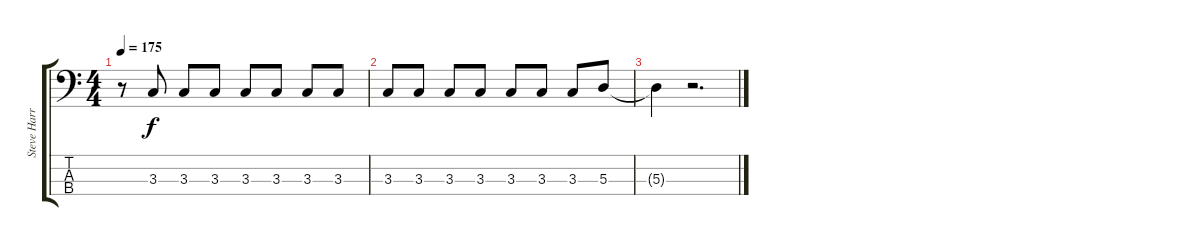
\track ("Steve Harris" "Steve Harr") {instrument electricbassfinger}
\staff {score tabs}
\tuning (G2 D2 A1 D1) {hide}
\ts (4 4)
\tempo 175
\clef f4
\ks c
r.8{dy f} 3.3.8 3.3.8 3.3.8 3.3.8 3.3.8 3.3.8 3.3.8 |
3.3.8 3.3.8 3.3.8 3.3.8 3.3.8 3.3.8 3.3.8 5.3.8 |
5.3{t}.4 r.2{d}
